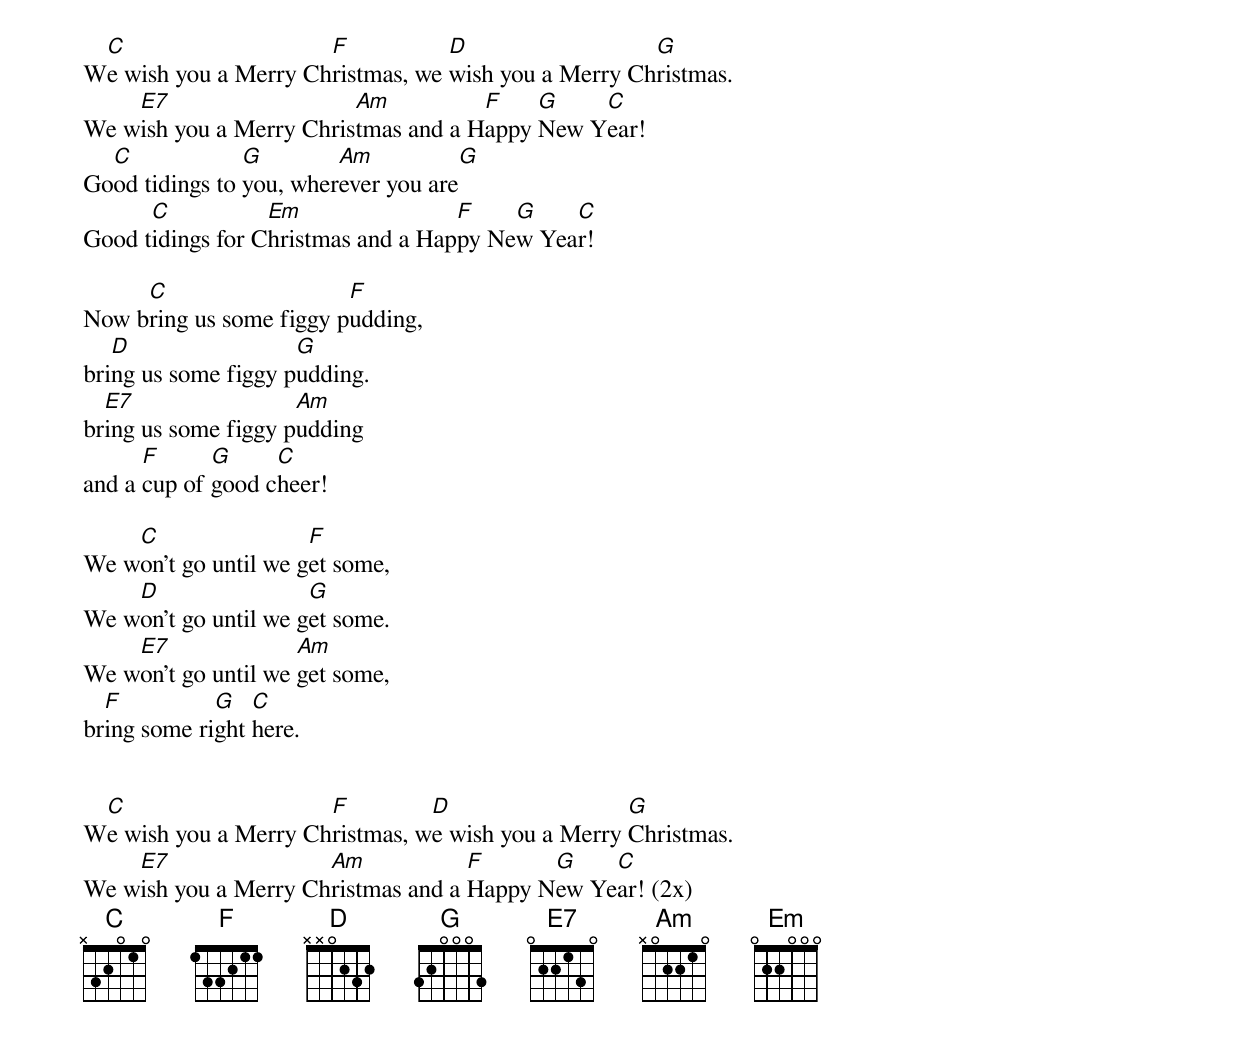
 C                    F           D                  G
We wish you a Merry Christmas, we wish you a Merry Christmas.
    E7                   Am          F    G    C
We wish you a Merry Christmas and a Happy New Year!
  C             G        Am            G
Good tidings to you, wherever you are
      C           Em                F    G    C
Good tidings for Christmas and a Happy New Year!

     C                   F
Now bring us some figgy pudding,
   D                 G
bring us some figgy pudding.
  E7                 Am
bring us some figgy pudding
      F      G     C
and a cup of good cheer!

    C                 F
We won't go until we get some,
    D                 G
We won't go until we get some.
    E7               Am
We won't go until we get some,
  F          G   C
bring some right here.


 C                    F         D                  G
We wish you a Merry Christmas, we wish you a Merry Christmas.
    E7                Am            F      G    C
We wish you a Merry Christmas and a Happy New Year! (2x)
